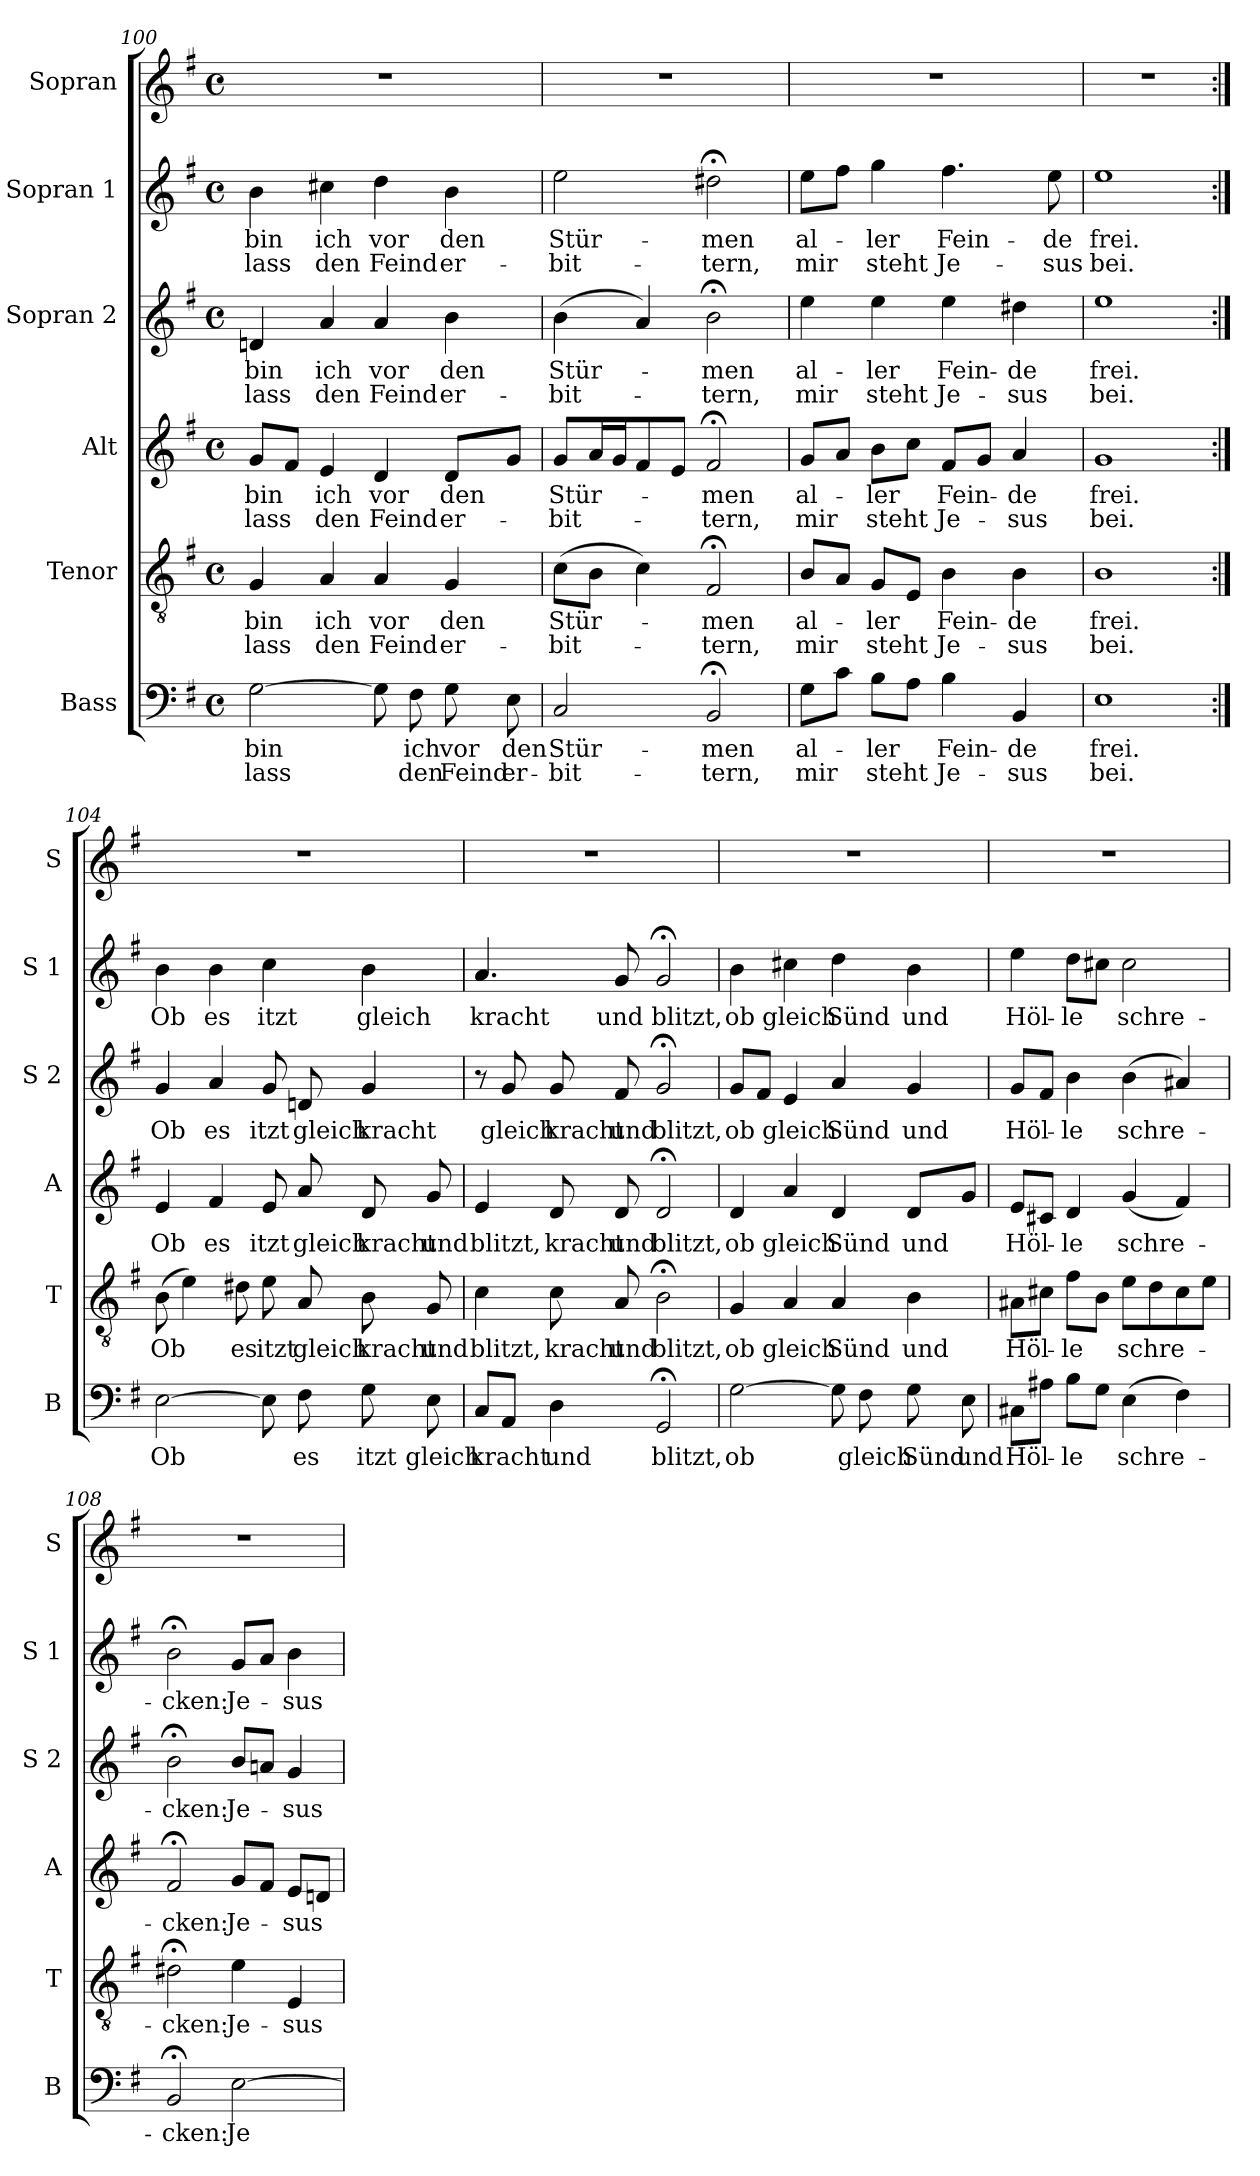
**kern	**text	**text	**kern	**text	**text	**kern	**text	**text	**kern	**text	**text	**kern	**text	**text	**kern
*part6	*part6	*part6	*part5	*part5	*part5	*part4	*part4	*part4	*part3	*part3	*part3	*part2	*part2	*part2	*part1
*staff6	*staff6	*staff6	*staff5	*staff5	*staff5	*staff4	*staff4	*staff4	*staff3	*staff3	*staff3	*staff2	*staff2	*staff2	*staff1
*I"Bass	*	*	*I"Tenor	*	*	*I"Alt	*	*	*I"Sopran 2	*	*	*I"Sopran 1	*	*	*I"Sopran
*I'B	*	*	*I'T	*	*	*I'A	*	*	*I'S 2	*	*	*I'S 1	*	*	*I'S
*clefF4	*	*	*clefGv2	*	*	*clefG2	*	*	*clefG2	*	*	*clefG2	*	*	*clefG2
*k[f#]	*	*	*k[f#]	*	*	*k[f#]	*	*	*k[f#]	*	*	*k[f#]	*	*	*k[f#]
*e:	*	*	*e:	*	*	*e:	*	*	*e:	*	*	*e:	*	*	*e:
*M4/4	*	*	*M4/4	*	*	*M4/4	*	*	*M4/4	*	*	*M4/4	*	*	*M4/4
*met(c)	*	*	*met(c)	*	*	*met(c)	*	*	*met(c)	*	*	*met(c)	*	*	*met(c)
=100	=100	=100	=100	=100	=100	=100	=100	=100	=100	=100	=100	=100	=100	=100	=100
[2G\	bin	lass	4G/	bin	lass	8g/L	bin	lass	4dn/	bin	lass	4b\	bin	lass	1r
.	.	.	.	.	.	8f#/J	.	.	.	.	.	.	.	.	.
.	.	.	4A/	ich	den	4e/	ich	den	4a/	ich	den	4cc#X\	ich	den	.
8G\]	.	.	4A/	vor	Feind	4d/	vor	Feind	4a/	vor	Feind	4dd\	vor	Feind	.
8F#\	ich	den	.	.	.	.	.	.	.	.	.	.	.	.	.
8G\	vor	Feind	4G/	den	er-	8d/L	den	er-	4b\	den	er-	4b\	den	er-	.
8E\	den	er-	.	.	.	8g/J	.	.	.	.	.	.	.	.	.
=101	=101	=101	=101	=101	=101	=101	=101	=101	=101	=101	=101	=101	=101	=101	=101
2C/	Stür-	-bit-	(8c\L	Stür-	-bit-	8g/L	Stür-	-bit-	(4b\	Stür-	-bit-	2ee\	Stür-	-bit-	1r
.	.	.	8B\J	.	.	16a/L	.	.	.	.	.	.	.	.	.
.	.	.	.	.	.	16g/J	.	.	.	.	.	.	.	.	.
.	.	.	4c\)	.	.	8f#/	.	.	4a/)	.	.	.	.	.	.
.	.	.	.	.	.	8e/J	.	.	.	.	.	.	.	.	.
2BB;</	-men	-tern,	2F#;</	-men	-tern,	2f#;</	-men	-tern,	2b;<\	-men	-tern,	2dd#X;<\	-men	-tern,	.
!!LO:PB:g=z
=102	=102	=102	=102	=102	=102	=102	=102	=102	=102	=102	=102	=102	=102	=102	=102
8G\L	al-	mir	8B/L	al-	mir	8g/L	al-	mir	4ee\	al-	mir	8ee\L	al-	mir	1r
8c\J	.	.	8A/J	.	.	8a/J	.	.	.	.	.	8ff#\J	.	.	.
8B\L	-ler	steht	8G/L	-ler	steht	8b\L	-ler	steht	4ee\	-ler	steht	4gg\	-ler	steht	.
8A\J	.	.	8E/J	.	.	8cc\J	.	.	.	.	.	.	.	.	.
4B\	Fein-	Je-	4B\	Fein-	Je-	8f#/L	Fein-	Je-	4ee\	Fein-	Je-	4.ff#\	Fein-	Je-	.
.	.	.	.	.	.	8g/J	.	.	.	.	.	.	.	.	.
4BB/	-de	-sus	4B\	-de	-sus	4a/	-de	-sus	4dd#X\	-de	-sus	.	.	.	.
.	.	.	.	.	.	.	.	.	.	.	.	8ee\	-de	-sus	.
=103	=103	=103	=103	=103	=103	=103	=103	=103	=103	=103	=103	=103	=103	=103	=103
1E	frei.	bei.	1B	frei.	bei.	1g	frei.	bei.	1ee	frei.	bei.	1ee	frei.	bei.	1r
=104:|!	=104:|!	=104:|!	=104:|!	=104:|!	=104:|!	=104:|!	=104:|!	=104:|!	=104:|!	=104:|!	=104:|!	=104:|!	=104:|!	=104:|!	=104:|!
[2E\	Ob	.	(8B\	Ob	.	4e/	Ob	.	4g/	Ob	.	4b\	Ob	.	1r
.	.	.	4e\)	.	.	.	.	.	.	.	.	.	.	.	.
.	.	.	.	.	.	4f#/	es	.	4a/	es	.	4b\	es	.	.
.	.	.	8d#X\	es	.	.	.	.	.	.	.	.	.	.	.
8E\]	.	.	8e\	itzt	.	8e/	itzt	.	8g/	itzt	.	4cc\	itzt	.	.
8F#\	es	.	8A/	gleich	.	8a/	gleich	.	8dn/	gleich	.	.	.	.	.
8G\	itzt	.	8B\	kracht	.	8d/	kracht	.	4g/	kracht	.	4b\	gleich	.	.
8E\	gleich	.	8G/	und	.	8g/	und	.	.	.	.	.	.	.	.
=105	=105	=105	=105	=105	=105	=105	=105	=105	=105	=105	=105	=105	=105	=105	=105
8C/L	kracht	.	4c\	blitzt,	.	4e/	blitzt,	.	8r	.	.	4.a/	kracht	.	1r
8AA/J	.	.	.	.	.	.	.	.	8g/	gleich	.	.	.	.	.
4D\	und	.	8c\	kracht	.	8d/	kracht	.	8g/	kracht	.	.	.	.	.
.	.	.	8A/	und	.	8d/	und	.	8f#/	und	.	8g/	und	.	.
2GG;</	blitzt,	.	2B;<\	blitzt,	.	2d;</	blitzt,	.	2g;</	blitzt,	.	2g;</	blitzt,	.	.
!!LO:LB:g=z
=106	=106	=106	=106	=106	=106	=106	=106	=106	=106	=106	=106	=106	=106	=106	=106
[2G\	ob	.	4G/	ob	.	4d/	ob	.	8g/L	ob	.	4b\	ob	.	1r
.	.	.	.	.	.	.	.	.	8f#/J	.	.	.	.	.	.
.	.	.	4A/	gleich	.	4a/	gleich	.	4e/	gleich	.	4cc#X\	gleich	.	.
8G\]	.	.	4A/	Sünd	.	4d/	Sünd	.	4a/	Sünd	.	4dd\	Sünd	.	.
8F#\	gleich	.	.	.	.	.	.	.	.	.	.	.	.	.	.
8G\	Sünd	.	4B\	und	.	8d/L	und	.	4g/	und	.	4b\	und	.	.
8E\	und	.	.	.	.	8g/J	.	.	.	.	.	.	.	.	.
=107	=107	=107	=107	=107	=107	=107	=107	=107	=107	=107	=107	=107	=107	=107	=107
8C#X\L	Höl-	.	8A#X\L	Höl-	.	8e/L	Höl-	.	8g/L	Höl-	.	4ee\	Höl-	.	1r
8A#X\J	.	.	8c#X\J	.	.	8c#X/J	.	.	8f#/J	.	.	.	.	.	.
8B\L	-le	.	8f#\L	-le	.	4d/	-le	.	4b\	-le	.	8dd\L	-le	.	.
8G\J	.	.	8B\J	.	.	.	.	.	.	.	.	8cc#X\J	.	.	.
(4E\	schre-	.	8e\L	schre-	.	(4g/	schre-	.	(4b\	schre-	.	2cc#\	schre-	.	.
.	.	.	8d\	.	.	.	.	.	.	.	.	.	.	.	.
4F#\)	.	.	8c#\	.	.	4f#/)	.	.	4a#X/)	.	.	.	.	.	.
.	.	.	8e\J	.	.	.	.	.	.	.	.	.	.	.	.
=108	=108	=108	=108	=108	=108	=108	=108	=108	=108	=108	=108	=108	=108	=108	=108
2BB;</	-cken:	.	2d#X;<\	-cken:	.	2f#;</	-cken:	.	2b;<\	-cken:	.	2b;<\	-cken:	.	1r
[2E\	Je-	.	4e\	Je-	.	8g/L	Je-	.	8b/L	Je-	.	8g/L	Je-	.	.
.	.	.	.	.	.	8f#/J	.	.	8an/J	.	.	8a/J	.	.	.
.	.	.	4E/	-sus	.	8e/L	-sus	.	4g/	-sus	.	4b\	-sus	.	.
.	.	.	.	.	.	8dn/J	.	.	.	.	.	.	.	.	.
=	=	=	=	=	=	=	=	=	=	=	=	=	=	=	=
*-	*-	*-	*-	*-	*-	*-	*-	*-	*-	*-	*-	*-	*-	*-	*-
